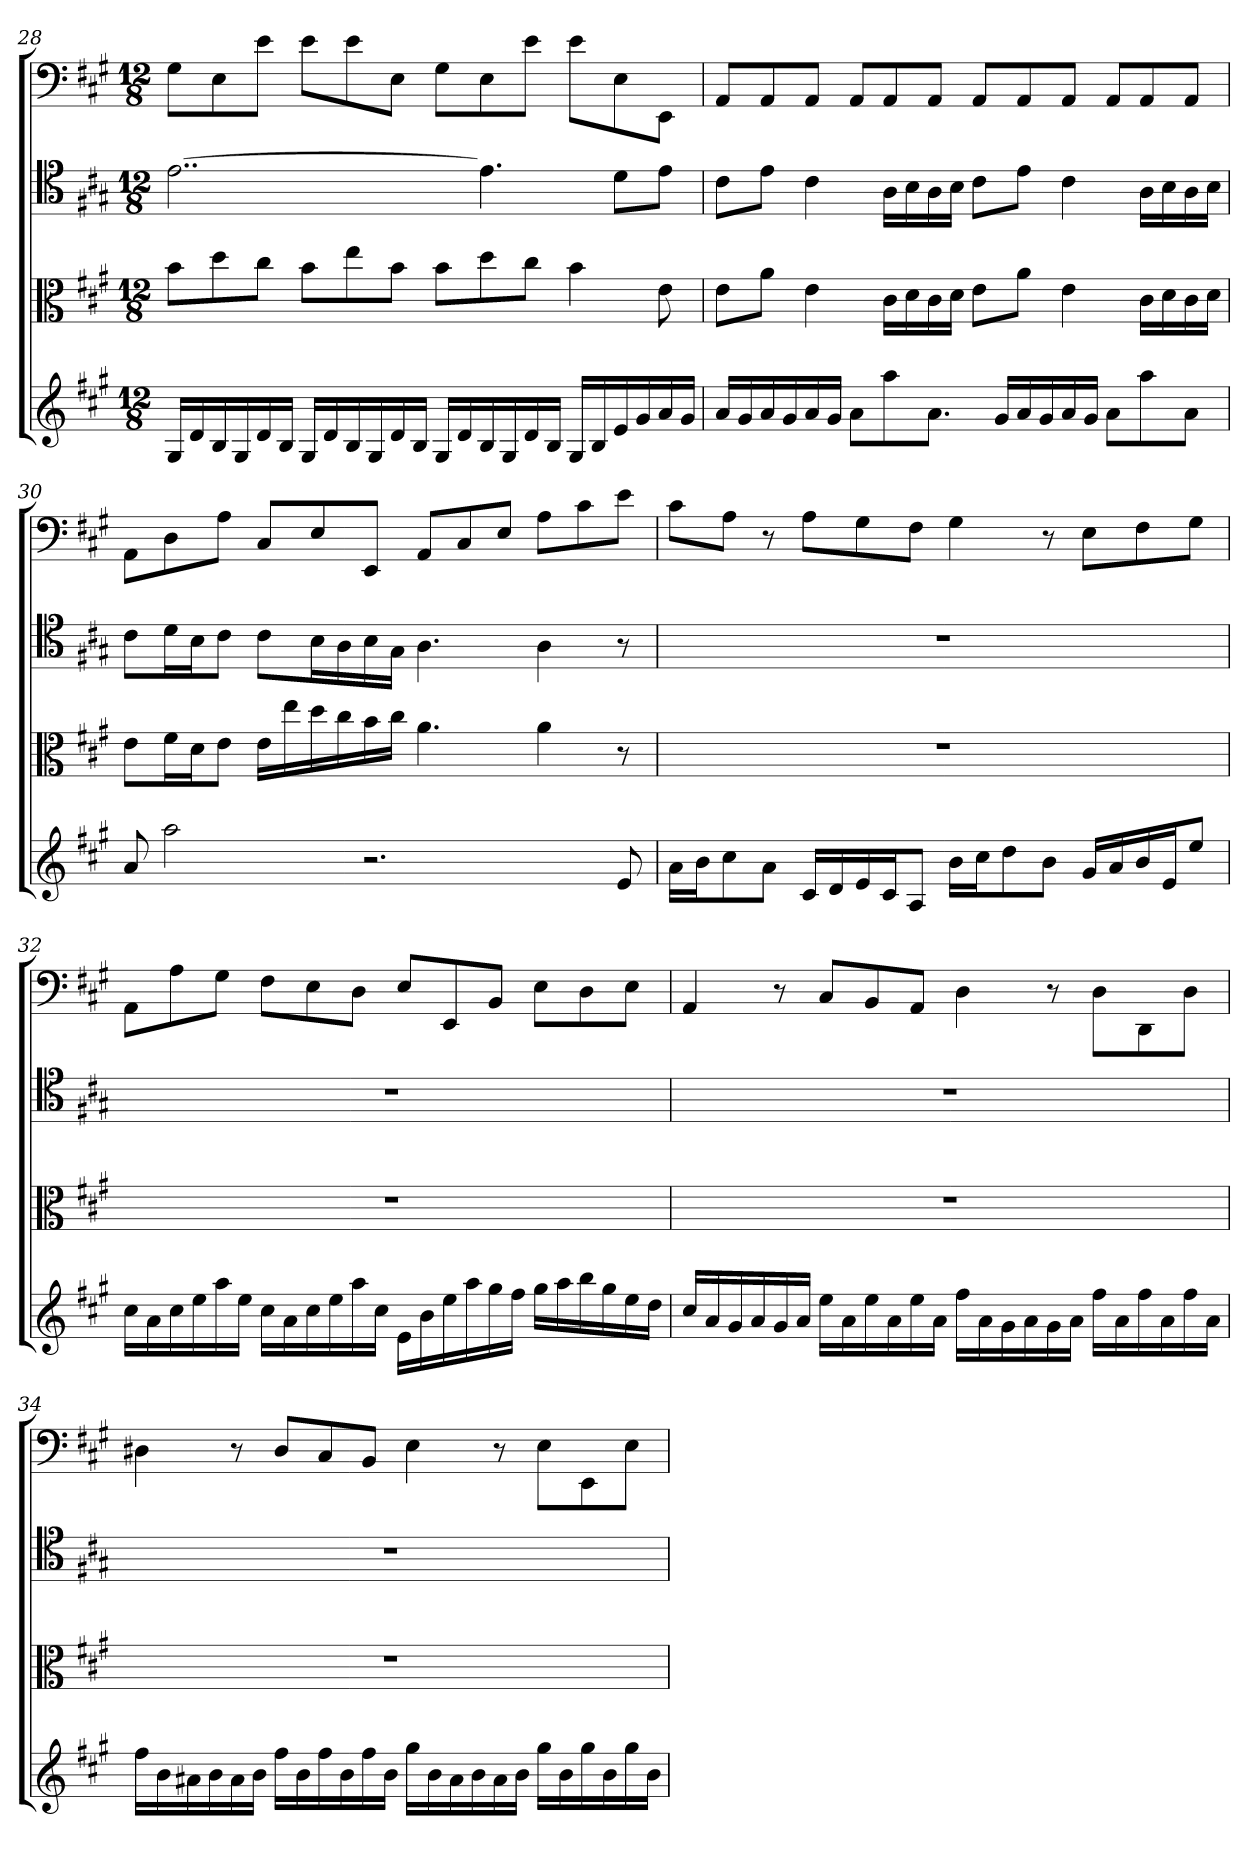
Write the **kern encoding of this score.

**kern	**kern	**kern	**kern
*part4	*part3	*part2	*part1
*staff4	*staff3	*staff2	*staff1
*	*clefC3	*clefC4	*clefF4
*k[f#c#g#]	*k[f#c#g#]	*k[f#c#g#]	*k[f#c#g#]
*A:	*A:	*A:	*A:
*M12/8	*M12/8	*M12/8	*M12/8
=28	=28	=28	=28
16G#LL	8b\L	[2..e	8G#\L
16d	.	.	.
16B	8dd\	.	8E\
16G#	.	.	.
16d	8cc#\J	.	8e\J
16BJJ	.	.	.
16G#LL	8b\L	.	8e\L
16d	.	.	.
16B	8ee\	.	8e\
16G#	.	.	.
16d	8b\J	.	8E\J
16BJJ	.	.	.
16G#LL	8b\L	.	8G#\L
16d	.	.	.
16B	8dd\	4.e]	8E\
16G#	.	.	.
16d	8cc#\J	.	8e\J
16BJJ	.	.	.
16G#LL	4b	.	8e\L
16B	.	.	.
16e	.	8d\L	8E\
16g#	.	.	.
16a	8e	8e\J	8EE\J
16g#JJ	.	.	.
=29	=29	=29	=29
16aLL	8e\L	8c#\L	8AA/L
16g#	.	.	.
16a	8a\J	8e\J	8AA/
16g#	.	.	.
16a	4e	4c#	8AA/J
16g#JJ	.	.	.
8aL	.	.	8AA/L
8aa	16c#\LL	16A\LL	8AA/
.	16d\	16B\	.
8.aJ	16c#\	16A\	8AA/J
.	16d\JJ	16B\JJ	.
.	8e\L	8c#\L	8AA/L
16g#LL	.	.	.
16a	8a\J	8e\J	8AA/
16g#	.	.	.
16a	4e	4c#	8AA/J
16g#JJ	.	.	.
8aL	.	.	8AA/L
8aa	16c#\LL	16A\LL	8AA/
.	16d\	16B\	.
8aJ	16c#\	16A\	8AA/J
.	16d\JJ	16B\JJ	.
=30	=30	=30	=30
8a	8e\L	8c#\L	8AA\L
2aa	16f#\L	16d\L	8D\
.	16d\J	16B\J	.
.	8e\J	8c#\J	8A\J
.	16e\LL	8c#\L	8C#/L
.	16ee\	.	.
.	16dd\	16B\L	8E/
.	16cc#\	16A\	.
2.r	16b\	16B\	8EE/J
.	16cc#\JJ	16G#\JJ	.
.	4.a	4.A	8AA/L
.	.	.	8C#/
.	.	.	8E/J
.	4a	4A	8A\L
.	.	.	8c#\
8e	8r	8r	8e\J
=31	=31	=31	=31
16aLL	1.r	1.r	8c#\L
16bJ	.	.	.
8cc#	.	.	8A\J
8aJ	.	.	8r
16c#LL	.	.	8A\L
16d	.	.	.
16e	.	.	8G#\
16c#J	.	.	.
8AJ	.	.	8F#\J
16bLL	.	.	4G#
16cc#J	.	.	.
8dd	.	.	.
8bJ	.	.	8r
16g#LL	.	.	8E\L
16a	.	.	.
16b	.	.	8F#\
16eJ	.	.	.
8eeJ	.	.	8G#\J
=32	=32	=32	=32
16cc#LL	1.r	1.r	8AA\L
16a	.	.	.
16cc#	.	.	8A\
16ee	.	.	.
16aa	.	.	8G#\J
16eeJJ	.	.	.
16cc#LL	.	.	8F#\L
16a	.	.	.
16cc#	.	.	8E\
16ee	.	.	.
16aa	.	.	8D\J
16cc#JJ	.	.	.
16eLL	.	.	8E/L
16b	.	.	.
16ee	.	.	8EE/
16aa	.	.	.
16gg#	.	.	8BB/J
16ff#JJ	.	.	.
16gg#LL	.	.	8E\L
16aa	.	.	.
16bb	.	.	8D\
16gg#	.	.	.
16ee	.	.	8E\J
16ddJJ	.	.	.
=33	=33	=33	=33
16cc#LL	1.r	1.r	4AA
16a	.	.	.
16g#	.	.	.
16a	.	.	.
16g#	.	.	8r
16aJJ	.	.	.
16eeLL	.	.	8C#/L
16a	.	.	.
16ee	.	.	8BB/
16a	.	.	.
16ee	.	.	8AA/J
16aJJ	.	.	.
16ff#LL	.	.	4D
16a	.	.	.
16g#	.	.	.
16a	.	.	.
16g#	.	.	8r
16aJJ	.	.	.
16ff#LL	.	.	8D\L
16a	.	.	.
16ff#	.	.	8DD\
16a	.	.	.
16ff#	.	.	8D\J
16aJJ	.	.	.
=34	=34	=34	=34
16ff#LL	1.r	1.r	4D#X
16b	.	.	.
16a#X	.	.	.
16b	.	.	.
16a#	.	.	8r
16bJJ	.	.	.
16ff#LL	.	.	8D#/L
16b	.	.	.
16ff#	.	.	8C#/
16b	.	.	.
16ff#	.	.	8BB/J
16bJJ	.	.	.
16gg#LL	.	.	4E
16b	.	.	.
16a#	.	.	.
16b	.	.	.
16a#	.	.	8r
16bJJ	.	.	.
16gg#LL	.	.	8E\L
16b	.	.	.
16gg#	.	.	8EE\
16b	.	.	.
16gg#	.	.	8E\J
16bJJ	.	.	.
=	=	=	=
*-	*-	*-	*-
